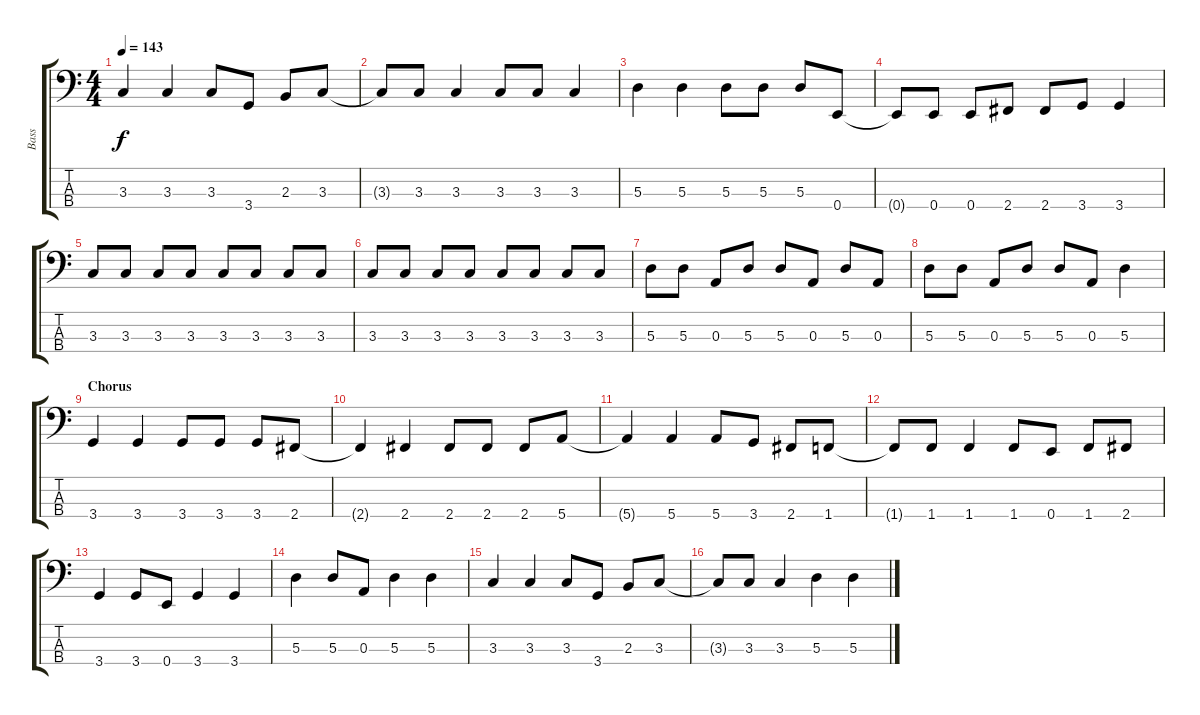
\track ("Bass" "Bass") {instrument electricbassfinger}
\staff {score tabs}
\tuning (G2 D2 A1 E1) {hide}
\ts (4 4)
\tempo 143
\clef f4
\ks c
3.3.4{dy f} 3.3.4 3.3.8 3.4.8 2.3.8 3.3.8 |
3.3{t}.8 3.3.8 3.3.4 3.3.8 3.3.8 3.3.4 |
5.3.4 5.3.4 5.3.8 5.3.8 5.3.8 0.4.8 |
0.4{t}.8 0.4.8 0.4.8 2.4.8 2.4.8 3.4.8 3.4.4 |
3.3.8 3.3.8 3.3.8 3.3.8 3.3.8 3.3.8 3.3.8 3.3.8 |
3.3.8 3.3.8 3.3.8 3.3.8 3.3.8 3.3.8 3.3.8 3.3.8 |
5.3.8 5.3.8 0.3.8 5.3.8 5.3.8 0.3.8 5.3.8 0.3.8 |
5.3.8 5.3.8 0.3.8 5.3.8 5.3.8 0.3.8 5.3.4 |
\section ("" "Chorus")
3.4.4 3.4.4 3.4.8 3.4.8 3.4.8 2.4.8 |
2.4{t}.4 2.4.4 2.4.8 2.4.8 2.4.8 5.4.8 |
5.4{t}.4 5.4.4 5.4.8 3.4.8 2.4.8 1.4.8 |
1.4{t}.8 1.4.8 1.4.4 1.4.8 0.4.8 1.4.8 2.4.8 |
3.4.4 3.4.8 0.4.8 3.4.4 3.4.4 |
5.3.4 5.3.8 0.3.8 5.3.4 5.3.4 |
3.3.4 3.3.4 3.3.8 3.4.8 2.3.8 3.3.8 |
3.3{t}.8 3.3.8 3.3.4 5.3.4 5.3.4
